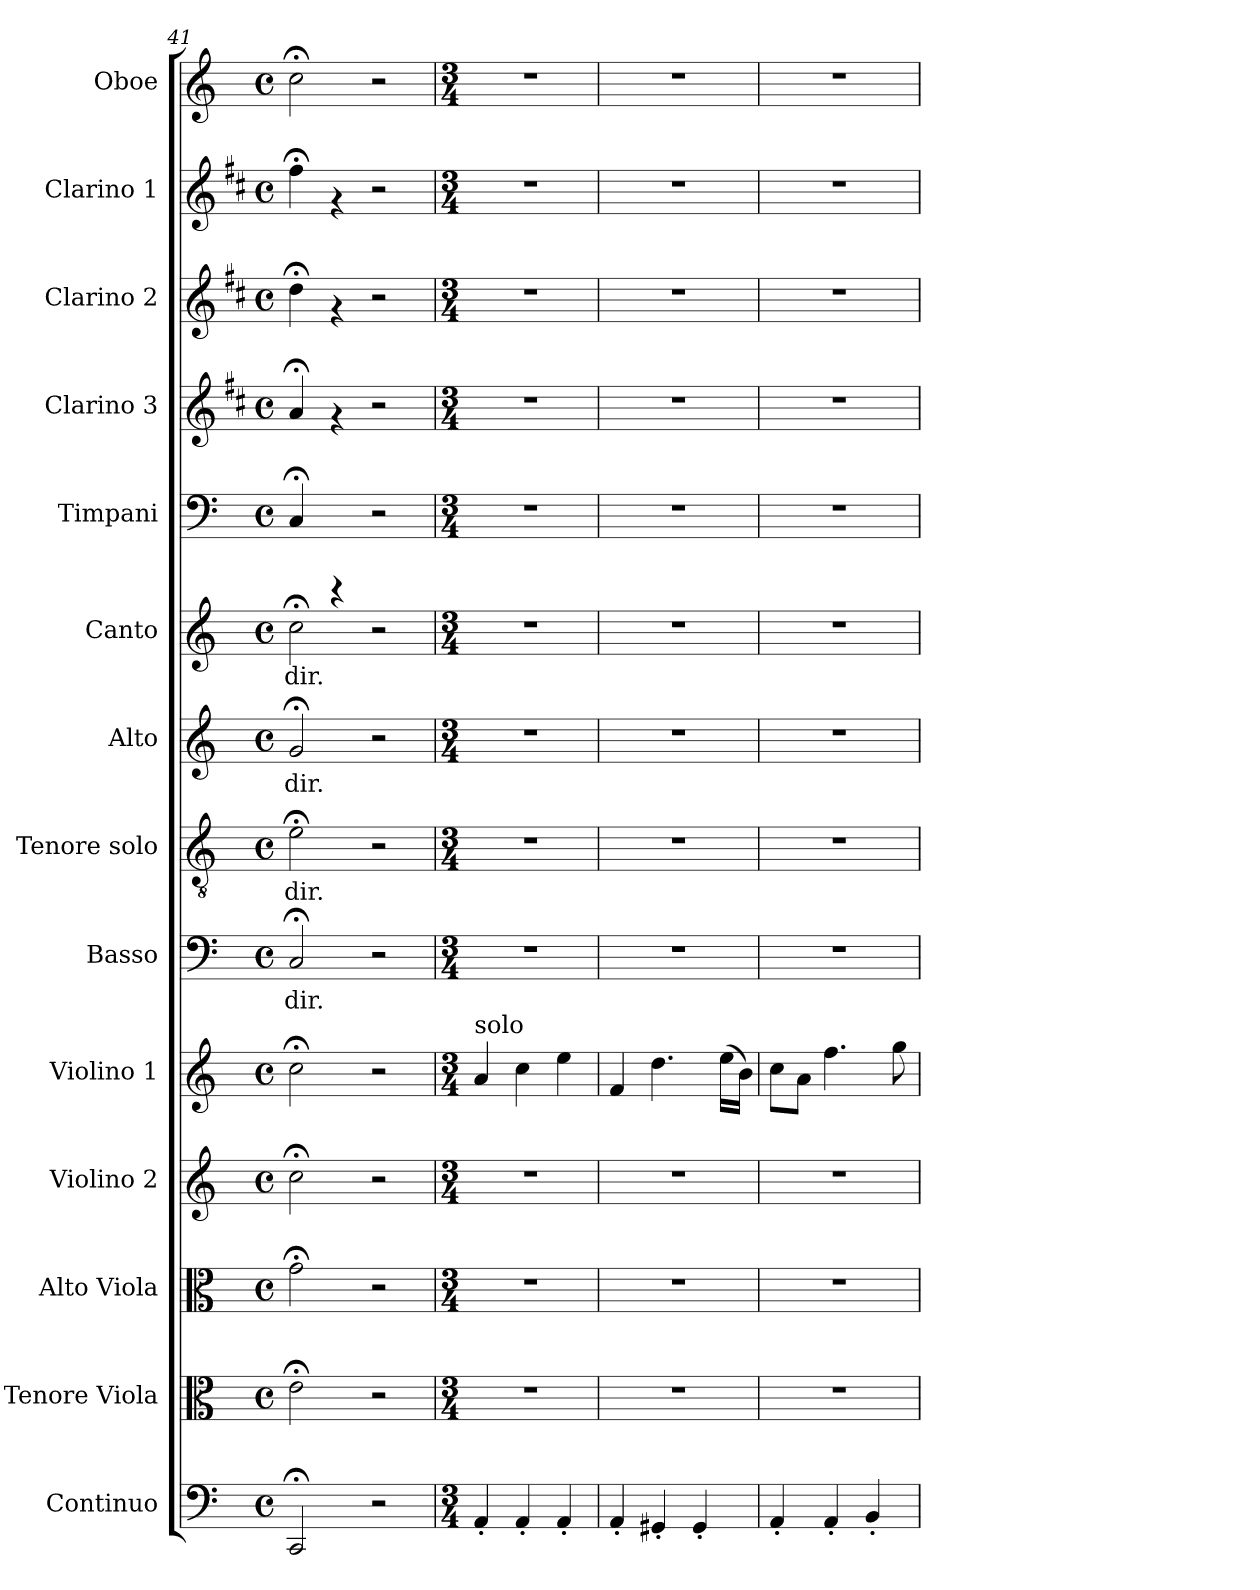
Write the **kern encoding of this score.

**kern	**kern	**kern	**kern	**kern	**kern	**text	**kern	**text	**kern	**text	**kern	**text	**kern	**kern	**kern	**kern	**kern
*part14	*part13	*part12	*part11	*part10	*part9	*part9	*part8	*part8	*part7	*part7	*part6	*part6	*part5	*part4	*part3	*part2	*part1
*staff14	*staff13	*staff12	*staff11	*staff10	*staff9	*staff9	*staff8	*staff8	*staff7	*staff7	*staff6	*staff6	*staff5	*staff4	*staff3	*staff2	*staff1
*I"Continuo	*I"Tenore Viola	*I"Alto Viola	*I"Violino 2	*I"Violino 1	*I"Basso	*	*I"Tenore solo	*	*I"Alto	*	*I"Canto	*	*I"Timpani	*I"Clarino 3	*I"Clarino 2	*I"Clarino 1	*I"Oboe
*I'Continuo	*I'Tenore Viola	*I'Alto Viola	*I'Violino 2	*I'Violino 1	*I'Basso	*	*I'Tenore	*	*I'Alto	*	*I'Canto	*	*I'Timpani	*I'Clarino 3	*I'Clarino 2	*I'Clarino 1	*I'Oboe
*clefF4	*clefC3	*clefC3	*clefG2	*clefG2	*clefF4	*	*clefGv2	*	*clefG2	*	*clefG2	*	*clefF4	*clefG2	*clefG2	*clefG2	*clefG2
*	*	*	*	*	*	*	*	*	*	*	*	*	*	*ITrd1c2	*ITrd1c2	*ITrd1c2	*
*k[]	*k[]	*k[]	*k[]	*k[]	*k[]	*	*k[]	*	*k[]	*	*k[]	*	*k[]	*k[]	*k[]	*k[]	*k[]
*C:	*C:	*C:	*C:	*C:	*C:	*	*C:	*	*C:	*	*C:	*	*C:	*C:	*C:	*C:	*C:
*M4/4	*M4/4	*M4/4	*M4/4	*M4/4	*M4/4	*	*M4/4	*	*M4/4	*	*M4/4	*	*M4/4	*M4/4	*M4/4	*M4/4	*M4/4
*met(c)	*met(c)	*met(c)	*met(c)	*met(c)	*met(c)	*	*met(c)	*	*met(c)	*	*met(c)	*	*met(c)	*met(c)	*met(c)	*met(c)	*met(c)
=41	=41	=41	=41	=41	=41	=41	=41	=41	=41	=41	=41	=41	=41	=41	=41	=41	=41
!	!	!	!	!	!	!LO:LY:b:cj	!	!LO:LY:b	!	!LO:LY:b:cj	!	!LO:LY:b:cj	!	!	!	!	!
2CC;</	2e;<\	2g;<\	2cc;<\	2cc;<\	2C;</	dir.	2e;<\	dir.	2g;</	dir.	2cc;<\	dir.	4C;</	4g;</	4cc;<\	4ee;<\	2cc;<\
.	.	.	.	.	.	.	.	.	.	.	.	.	4rCCC	4rf	4rf	4rf	.
2r	2r	2r	2r	2r	2r	.	2r	.	2r	.	2r	.	2r	2r	2r	2r	2r
!!LO:PB:g=z
=42	=42	=42	=42	=42	=42	=42	=42	=42	=42	=42	=42	=42	=42	=42	=42	=42	=42
*M3/4	*M3/4	*M3/4	*M3/4	*M3/4	*M3/4	*	*M3/4	*	*M3/4	*	*M3/4	*	*M3/4	*M3/4	*M3/4	*M3/4	*M3/4
!	!	!	!	!LO:TX:a:t=solo	!	!	!	!	!	!	!	!	!	!	!	!	!
4AA'</	2.r	2.r	2.r	4a/	2.r	.	2.r	.	2.r	.	2.r	.	2.r	2.r	2.r	2.r	2.r
4AA'</	.	.	.	4cc\	.	.	.	.	.	.	.	.	.	.	.	.	.
4AA'</	.	.	.	4ee\	.	.	.	.	.	.	.	.	.	.	.	.	.
=43	=43	=43	=43	=43	=43	=43	=43	=43	=43	=43	=43	=43	=43	=43	=43	=43	=43
4AA'</	2.r	2.r	2.r	4f/	2.r	.	2.r	.	2.r	.	2.r	.	2.r	2.r	2.r	2.r	2.r
4GG#'</	.	.	.	4.dd\	.	.	.	.	.	.	.	.	.	.	.	.	.
4GG#'</	.	.	.	.	.	.	.	.	.	.	.	.	.	.	.	.	.
.	.	.	.	(>16ee\L	.	.	.	.	.	.	.	.	.	.	.	.	.
.	.	.	.	16b\J)	.	.	.	.	.	.	.	.	.	.	.	.	.
=44	=44	=44	=44	=44	=44	=44	=44	=44	=44	=44	=44	=44	=44	=44	=44	=44	=44
4AA'</	2.r	2.r	2.r	8cc\L	2.r	.	2.r	.	2.r	.	2.r	.	2.r	2.r	2.r	2.r	2.r
.	.	.	.	8a\J	.	.	.	.	.	.	.	.	.	.	.	.	.
4AA'</	.	.	.	4.ff\	.	.	.	.	.	.	.	.	.	.	.	.	.
4BB'</	.	.	.	.	.	.	.	.	.	.	.	.	.	.	.	.	.
.	.	.	.	8gg\	.	.	.	.	.	.	.	.	.	.	.	.	.
=	=	=	=	=	=	=	=	=	=	=	=	=	=	=	=	=	=
*-	*-	*-	*-	*-	*-	*-	*-	*-	*-	*-	*-	*-	*-	*-	*-	*-	*-
